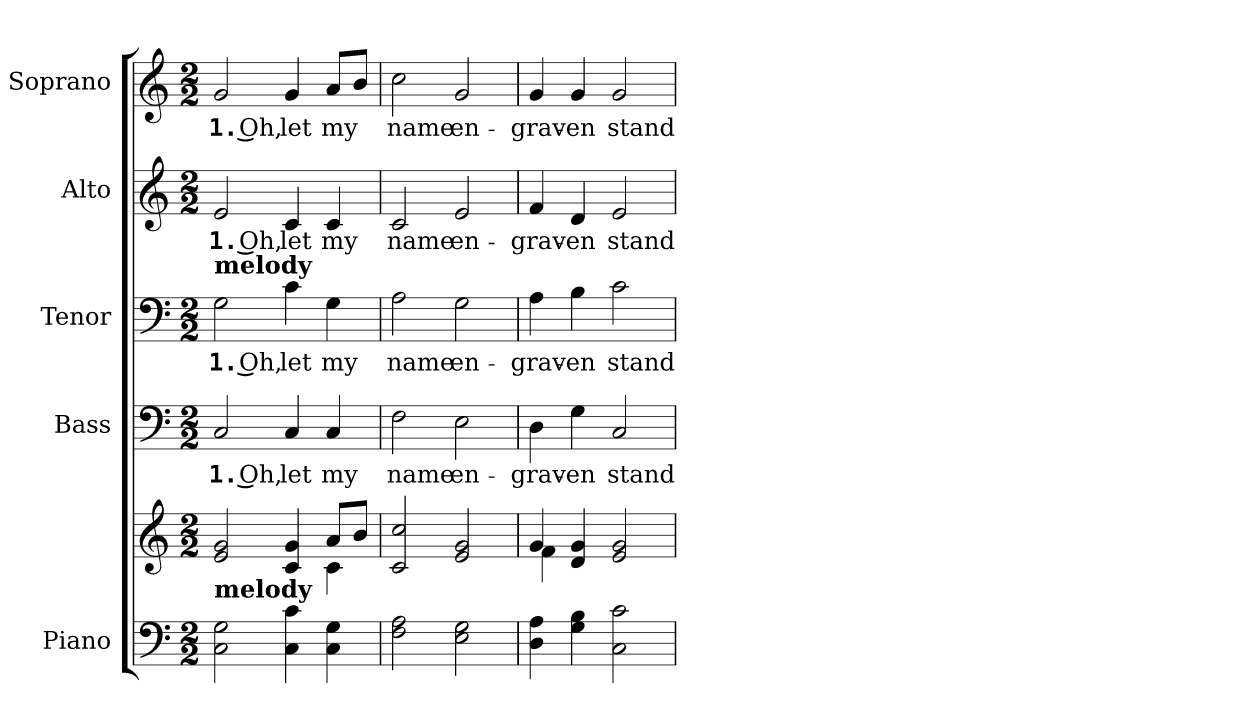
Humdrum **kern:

**kern	**kern	**kern	**text	**kern	**text	**kern	**text	**kern	**text
*part5	*part5	*part4	*part4	*part3	*part3	*part2	*part2	*part1	*part1
*staff6	*staff5	*staff4	*staff4	*staff3	*staff3	*staff2	*staff2	*staff1	*staff1
*I"Piano	*	*I"Bass	*	*I"Tenor	*	*I"Alto	*	*I"Soprano	*
*I'Pno.	*	*I'B.	*	*I'T.	*	*I'A.	*	*I'S.	*
!!LO:PB:g=z
*clefF4	*clefG2	*clefF4	*	*clefF4	*	*clefG2	*	*clefG2	*
*k[]	*k[]	*k[]	*	*k[]	*	*k[]	*	*k[]	*
*C:	*C:	*C:	*	*C:	*	*C:	*	*C:	*
*M2/2	*M2/2	*M2/2	*	*M2/2	*	*M2/2	*	*M2/2	*
*MM140	*MM140	*MM140	*	*MM140	*	*MM140	*	*MM140	*
=1	=1	=1	=1	=1	=1	=1	=1	=1	=1
*	*^	*	*	*	*	*	*	*	*
!	!	!	!	!LO:LY:b:color=#000000	!	!	!	!	!	!
!	!	!	!	!	!	!LO:LY:b:color=#000000	!	!	!	!
!	!	!	!	!	!	!	!	!LO:LY:b:color=#000000	!	!
!	!	!	!	!	!LO:TX:a:B:t=melody	!	!	!	!	!
!LO:TX:a:B:t=melody	!	!	!	!	!	!	!	!	!	!
!	!	!	!	!	!	!	!	!	!	!LO:LY:b:color=#000000
2Ci\ 2Gi	2ei/ 2gi	2ryy	2Ci/	1. Oh,	2Gi\	1. Oh,	2ei/	1. Oh,	2gi/	1. Oh,
!	!	!	!	!LO:LY:b:color=#000000	!	!	!	!	!	!
!	!	!	!	!	!	!LO:LY:b:color=#000000	!	!	!	!
!	!	!	!	!	!	!	!	!LO:LY:b:color=#000000	!	!
!	!	!	!	!	!	!	!	!	!	!LO:LY:b:color=#000000
4Ci\ 4ci	4ci/ 4gi	4ryy	4Ci/	let	4ci\	let	4ci/	let	4gi/	let
!	!	!	!	!LO:LY:b:color=#000000	!	!	!	!	!	!
!	!	!	!	!	!	!LO:LY:b:color=#000000	!	!	!	!
!	!	!	!	!	!	!	!	!LO:LY:b:color=#000000	!	!
!	!	!	!	!	!	!	!	!	!	!LO:LY:b:color=#000000
4Ci\ 4Gi	8ai/L	4ci\	4Ci/	my	4Gi\	my	4ci/	my	8ai/L	my
.	8bi/J	.	.	.	.	.	.	.	8bi/J	.
*	*v	*v	*	*	*	*	*	*	*	*
=2	=2	=2	=2	=2	=2	=2	=2	=2	=2
!	!	!	!LO:LY:b:color=#000000	!	!	!	!	!	!
!	!	!	!	!	!LO:LY:b:color=#000000	!	!	!	!
!	!	!	!	!	!	!	!LO:LY:b:color=#000000	!	!
!	!	!	!	!	!	!	!	!	!LO:LY:b:color=#000000
2Fi\ 2Ai	2ci/ 2cci	2Fi\	name	2Ai\	name	2ci/	name	2cci\	name
!	!	!	!LO:LY:b:color=#000000	!	!	!	!	!	!
!	!	!	!	!	!LO:LY:b:color=#000000	!	!	!	!
!	!	!	!	!	!	!	!LO:LY:b:color=#000000	!	!
!	!	!	!	!	!	!	!	!	!LO:LY:b:color=#000000
2Ei\ 2Gi	2ei/ 2gi	2Ei\	en-	2Gi\	en-	2ei/	en-	2gi/	en-
=3	=3	=3	=3	=3	=3	=3	=3	=3	=3
*	*^	*	*	*	*	*	*	*	*
!	!	!	!	!LO:LY:b:color=#000000	!	!	!	!	!	!
!	!	!	!	!	!	!LO:LY:b:color=#000000	!	!	!	!
!	!	!	!	!	!	!	!	!LO:LY:b:color=#000000	!	!
!	!	!	!	!	!	!	!	!	!	!LO:LY:b:color=#000000
4Di\ 4Ai	4gi/	4fi\	4Di\	-grav-	4Ai\	-grav-	4fi/	-grav-	4gi/	-grav-
!	!	!	!	!LO:LY:b:color=#000000	!	!	!	!	!	!
!	!	!	!	!	!	!LO:LY:b:color=#000000	!	!	!	!
!	!	!	!	!	!	!	!	!LO:LY:b:color=#000000	!	!
!	!	!	!	!	!	!	!	!	!	!LO:LY:b:color=#000000
4Gi\ 4Bi	4di/ 4gi	4ryy	4Gi\	-en	4Bi\	-en	4di/	-en	4gi/	-en
!	!	!	!	!LO:LY:b:color=#000000	!	!	!	!	!	!
!	!	!	!	!	!	!LO:LY:b:color=#000000	!	!	!	!
!	!	!	!	!	!	!	!	!LO:LY:b:color=#000000	!	!
!	!	!	!	!	!	!	!	!	!	!LO:LY:b:color=#000000
2Ci\ 2ci	2ei/ 2gi	2ryy	2Ci/	stand	2ci\	stand	2ei/	stand	2gi/	stand
*	*v	*v	*	*	*	*	*	*	*	*
=	=	=	=	=	=	=	=	=	=
*-	*-	*-	*-	*-	*-	*-	*-	*-	*-
